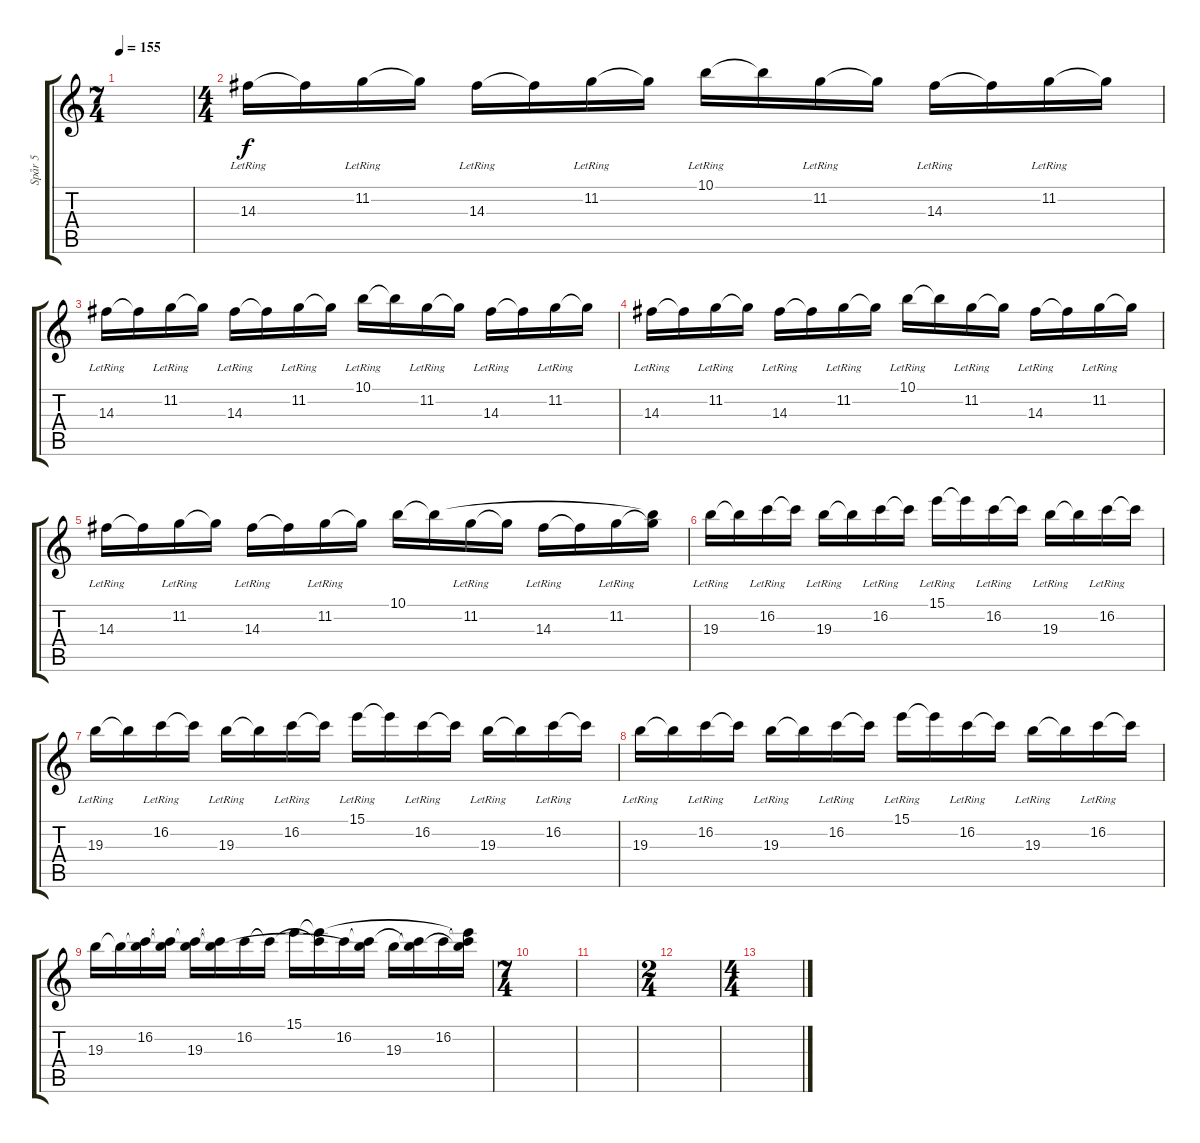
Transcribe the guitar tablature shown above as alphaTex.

\track ("Spår 5" "Spår 5") {instrument distortionguitar}
\staff {score tabs}
\tuning (Db4 Ab3 E3 B2 Gb2 B1) {hide}
\ts (7 4)
\tempo 155
\clef g2
\ks c
|
\ts (4 4)
14.3{lr}.16 14.3{t}.16 11.2{lr}.16 11.2{t}.16 14.3{lr}.16 14.3{t}.16 11.2{lr}.16 11.2{t}.16 10.1{lr}.16 10.1{t}.16 11.2{lr}.16 11.2{t}.16 14.3{lr}.16 14.3{t}.16 11.2{lr}.16 11.2{t}.16 |
14.3{lr}.16 14.3{t}.16 11.2{lr}.16 11.2{t}.16 14.3{lr}.16 14.3{t}.16 11.2{lr}.16 11.2{t}.16 10.1{lr}.16 10.1{t}.16 11.2{lr}.16 11.2{t}.16 14.3{lr}.16 14.3{t}.16 11.2{lr}.16 11.2{t}.16 |
14.3{lr}.16 14.3{t}.16 11.2{lr}.16 11.2{t}.16 14.3{lr}.16 14.3{t}.16 11.2{lr}.16 11.2{t}.16 10.1{lr}.16 10.1{t}.16 11.2{lr}.16 11.2{t}.16 14.3{lr}.16 14.3{t}.16 11.2{lr}.16 11.2{t}.16 |
14.3{lr}.16 14.3{t}.16 11.2{lr}.16 11.2{t}.16 14.3{lr}.16 14.3{t}.16 11.2{lr}.16 11.2{t}.16 10.1.16 10.1{t}.16 11.2{lr}.16 11.2{t}.16 14.3{lr}.16 14.3{t}.16 11.2{lr}.16 (10.1{t} 11.2{t}).16 |
19.3{lr}.16 19.3{t}.16 16.2{lr}.16 16.2{t}.16 19.3{lr}.16 19.3{t}.16 16.2{lr}.16 16.2{t}.16 15.1{lr}.16 15.1{t}.16 16.2{lr}.16 16.2{t}.16 19.3{lr}.16 19.3{t}.16 16.2{lr}.16 16.2{t}.16 |
19.3{lr}.16 19.3{t}.16 16.2{lr}.16 16.2{t}.16 19.3{lr}.16 19.3{t}.16 16.2{lr}.16 16.2{t}.16 15.1{lr}.16 15.1{t}.16 16.2{lr}.16 16.2{t}.16 19.3{lr}.16 19.3{t}.16 16.2{lr}.16 16.2{t}.16 |
19.3{lr}.16 19.3{t}.16 16.2{lr}.16 16.2{t}.16 19.3{lr}.16 19.3{t}.16 16.2{lr}.16 16.2{t}.16 15.1{lr}.16 15.1{t}.16 16.2{lr}.16 16.2{t}.16 19.3{lr}.16 19.3{t}.16 16.2{lr}.16 16.2{t}.16 |
19.3.16 19.3{t}.16 (16.2 19.3{t}).16 (16.2{t} 19.3{t}).16 (16.2{t} 19.3).16 (16.2{t} 19.3{t}).16 16.2.16 16.2{t}.16 15.1.16 (15.1{t} 16.2{t}).16 16.2.16 (16.2{t} 19.3{t}).16 19.3.16 (16.2{t} 19.3{t}).16 16.2.16 (15.1{t} 16.2{t} 19.3{t}).16 |
\ts (7 4)
|
|
\ts (2 4)
|
\ts (4 4)
